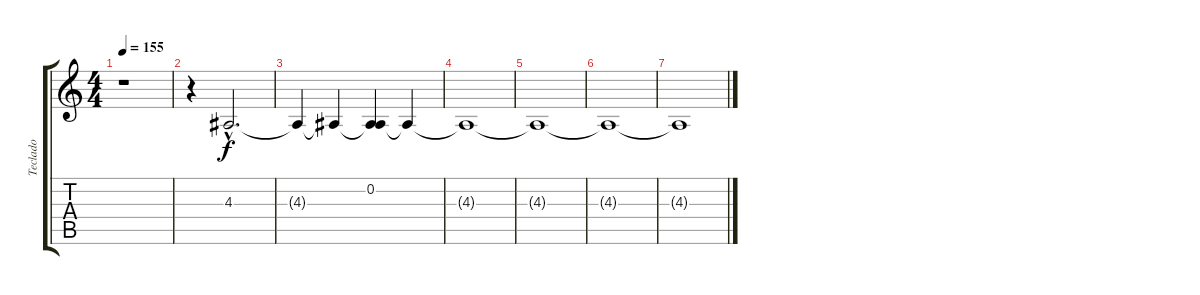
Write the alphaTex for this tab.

\track ("Teclado" "Teclado") {instrument harpsichord}
\staff {score tabs}
\tuning (Eb4 Bb3 Gb3 Db3 Ab2 Eb2) {hide}
\ts (4 4)
\tempo 155
\clef g2
\ks c
r.1{dy f} |
r.4 4.3{hac}.2{d volume 5 balance 8 instrument applause} |
4.3{t}.4{volume 6 instrument applause} 4.3{t}.4{volume 7} (0.2 4.3{t}).4{volume 8} 4.3{t}.4{volume 9} |
4.3{t}.1{volume 10} |
4.3{t}.1{volume 9} |
4.3{t}.1{volume 8} |
4.3{t}.1{volume 7}
